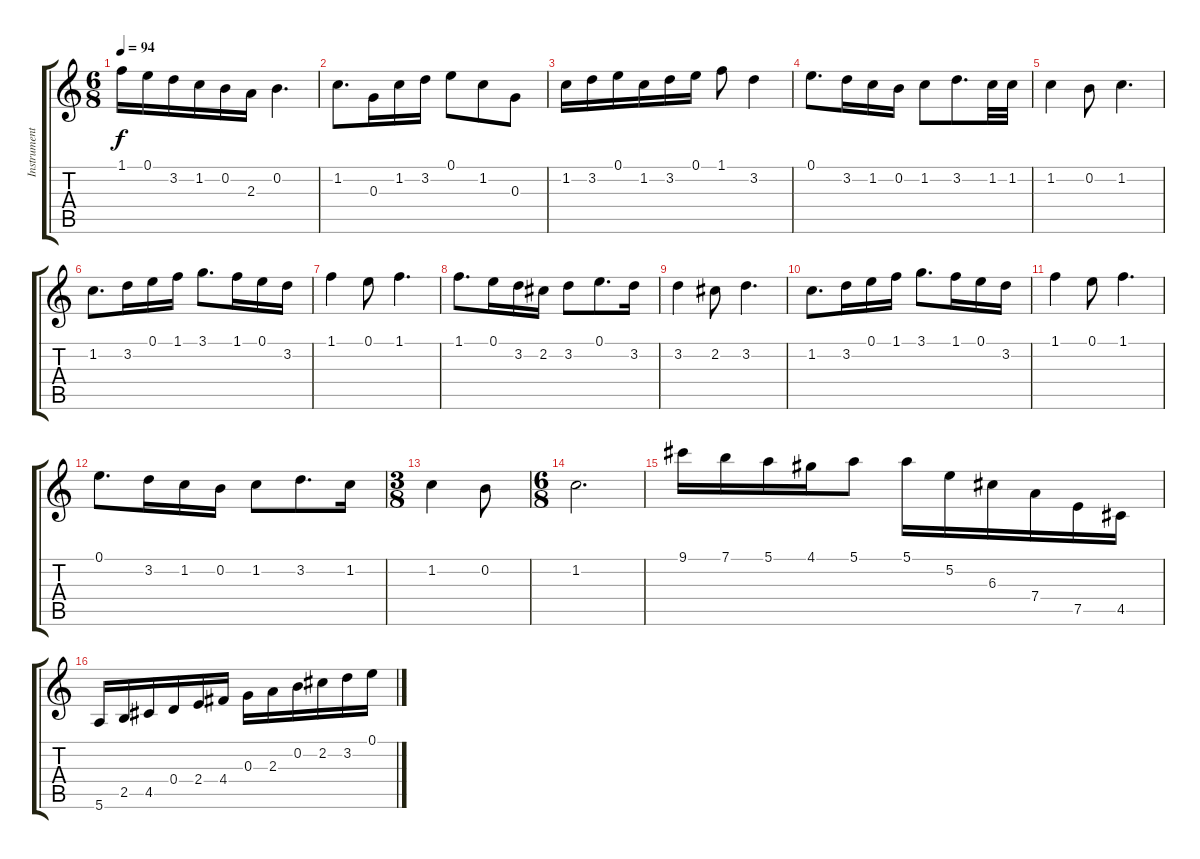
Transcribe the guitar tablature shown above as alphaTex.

\track ("Instrument 1 (MIDI Guitar)" "Instrument") {instrument acousticguitarnylon}
\staff {score tabs}
\tuning (E4 B3 G3 D3 A2 E2) {hide}
\ts (6 8)
\tempo 94
\clef g2
\ks c
1.1.16{dy f} 0.1.16 3.2.16 1.2.16 0.2.16 2.3.16 0.2.4{d} |
1.2.8{d} 0.3.16 1.2.16 3.2.16 0.1.8 1.2.8 0.3.8 |
1.2.16 3.2.16 0.1.16 1.2.16 3.2.16 0.1.16 1.1.8 3.2.4 |
0.1.8{d} 3.2.16 1.2.16 0.2.16 1.2.8 3.2.8{d} 1.2.32 1.2.32 |
1.2.4 0.2.8 1.2.4{d} |
1.2.8{d} 3.2.16 0.1.16 1.1.16 3.1.8{d} 1.1.16 0.1.16 3.2.16 |
1.1.4 0.1.8 1.1.4{d} |
1.1.8{d} 0.1.16 3.2.16 2.2.16 3.2.8 0.1.8{d} 3.2.16 |
3.2.4 2.2.8 3.2.4{d} |
1.2.8{d} 3.2.16 0.1.16 1.1.16 3.1.8{d} 1.1.16 0.1.16 3.2.16 |
1.1.4 0.1.8 1.1.4{d} |
0.1.8{d} 3.2.16 1.2.16 0.2.16 1.2.8 3.2.8{d} 1.2.16 |
\ts (3 8)
1.2.4 0.2.8 |
\ts (6 8)
1.2.2{d} |
9.1.16{instrument acousticguitarsteel} 7.1.16 5.1.16 4.1.16 5.1.8 5.1.16 5.2.16 6.3.16 7.4.16 7.5.16 4.5.16 |
5.6.16 2.5.16 4.5.16 0.4.16 2.4.16 4.4.16 0.3.16 2.3.16 0.2.16 2.2.16 3.2.16 0.1.16
